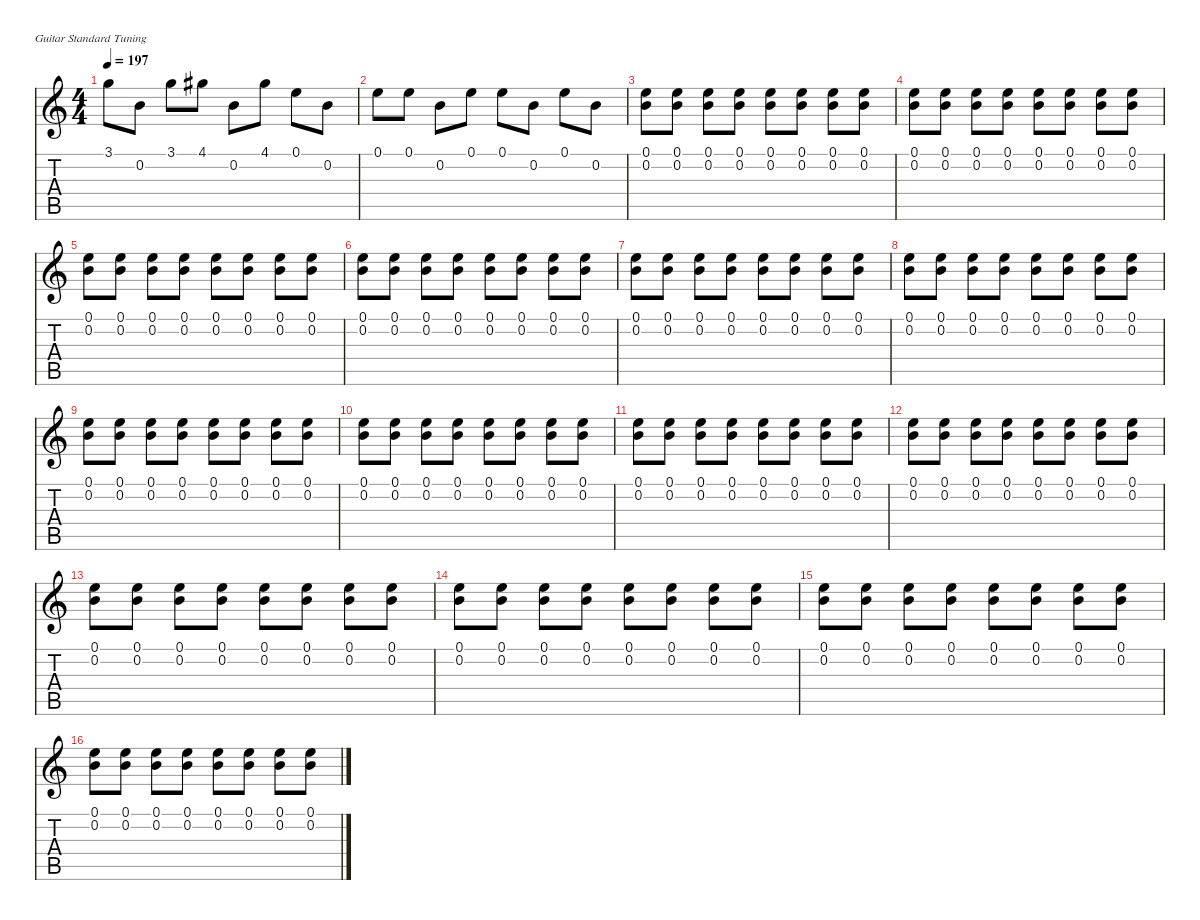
\defaultSystemsLayout 4
\hideDynamics
\bracketExtendMode nobrackets
\singleTrackTrackNamePolicy hidden
\multiTrackTrackNamePolicy hidden
\firstSystemTrackNameMode fullname
\firstSystemTrackNameOrientation horizontal
\otherSystemsTrackNameOrientation horizontal
\track ("Guitar 2" "s.guit.") {defaultSystemsLayout 8 instrument acousticguitarsteel}
\staff {score tabs}
\tuning (E4 B3 G3 D3 A2 E2)
\ts (4 4)
\tempo 197
\clef g2
\ks c
3.1.8{dy f beam Down} 0.2.8{beam Down} 3.1.8{beam Down} 4.1{acc #}.8{beam Down} 0.2.8{beam Down} 4.1{acc #}.8{beam Down} 0.1.8{beam Down} 0.2.8{beam Down} |
0.1.8{beam Down} 0.1.8{beam Down} 0.2.8{beam Down} 0.1.8{beam Down} 0.1.8{beam Down} 0.2.8{beam Down} 0.1.8{beam Down} 0.2.8{beam Down} |
(0.1 0.2).8{beam Down} (0.1 0.2).8{beam Down} (0.1 0.2).8{beam Down} (0.1 0.2).8{beam Down} (0.1 0.2).8{beam Down} (0.1 0.2).8{beam Down} (0.1 0.2).8{beam Down} (0.1 0.2).8{beam Down} |
(0.1 0.2).8{beam Down} (0.1 0.2).8{beam Down} (0.1 0.2).8{beam Down} (0.1 0.2).8{beam Down} (0.1 0.2).8{beam Down} (0.1 0.2).8{beam Down} (0.1 0.2).8{beam Down} (0.1 0.2).8{beam Down} |
(0.1 0.2).8{beam Down} (0.1 0.2).8{beam Down} (0.1 0.2).8{beam Down} (0.1 0.2).8{beam Down} (0.1 0.2).8{beam Down} (0.1 0.2).8{beam Down} (0.1 0.2).8{beam Down} (0.1 0.2).8{beam Down} |
(0.1 0.2).8{beam Down} (0.1 0.2).8{beam Down} (0.1 0.2).8{beam Down} (0.1 0.2).8{beam Down} (0.1 0.2).8{beam Down} (0.1 0.2).8{beam Down} (0.1 0.2).8{beam Down} (0.1 0.2).8{beam Down} |
(0.1 0.2).8{beam Down} (0.1 0.2).8{beam Down} (0.1 0.2).8{beam Down} (0.1 0.2).8{beam Down} (0.1 0.2).8{beam Down} (0.1 0.2).8{beam Down} (0.1 0.2).8{beam Down} (0.1 0.2).8{beam Down} |
(0.1 0.2).8{beam Down} (0.1 0.2).8{beam Down} (0.1 0.2).8{beam Down} (0.1 0.2).8{beam Down} (0.1 0.2).8{beam Down} (0.1 0.2).8{beam Down} (0.1 0.2).8{beam Down} (0.1 0.2).8{beam Down} |
(0.1 0.2).8{beam Down} (0.1 0.2).8{beam Down} (0.1 0.2).8{beam Down} (0.1 0.2).8{beam Down} (0.1 0.2).8{beam Down} (0.1 0.2).8{beam Down} (0.1 0.2).8{beam Down} (0.1 0.2).8{beam Down} |
(0.1 0.2).8{beam Down} (0.1 0.2).8{beam Down} (0.1 0.2).8{beam Down} (0.1 0.2).8{beam Down} (0.1 0.2).8{beam Down} (0.1 0.2).8{beam Down} (0.1 0.2).8{beam Down} (0.1 0.2).8{beam Down} |
(0.1 0.2).8{beam Down} (0.1 0.2).8{beam Down} (0.1 0.2).8{beam Down} (0.1 0.2).8{beam Down} (0.1 0.2).8{beam Down} (0.1 0.2).8{beam Down} (0.1 0.2).8{beam Down} (0.1 0.2).8{beam Down} |
(0.1 0.2).8{beam Down} (0.1 0.2).8{beam Down} (0.1 0.2).8{beam Down} (0.1 0.2).8{beam Down} (0.1 0.2).8{beam Down} (0.1 0.2).8{beam Down} (0.1 0.2).8{beam Down} (0.1 0.2).8{beam Down} |
(0.1 0.2).8{beam Down} (0.1 0.2).8{beam Down} (0.1 0.2).8{beam Down} (0.1 0.2).8{beam Down} (0.1 0.2).8{beam Down} (0.1 0.2).8{beam Down} (0.1 0.2).8{beam Down} (0.1 0.2).8{beam Down} |
(0.1 0.2).8{beam Down} (0.1 0.2).8{beam Down} (0.1 0.2).8{beam Down} (0.1 0.2).8{beam Down} (0.1 0.2).8{beam Down} (0.1 0.2).8{beam Down} (0.1 0.2).8{beam Down} (0.1 0.2).8{beam Down} |
(0.1 0.2).8{beam Down} (0.1 0.2).8{beam Down} (0.1 0.2).8{beam Down} (0.1 0.2).8{beam Down} (0.1 0.2).8{beam Down} (0.1 0.2).8{beam Down} (0.1 0.2).8{beam Down} (0.1 0.2).8{beam Down} |
(0.1 0.2).8{beam Down} (0.1 0.2).8{beam Down} (0.1 0.2).8{beam Down} (0.1 0.2).8{beam Down} (0.1 0.2).8{beam Down} (0.1 0.2).8{beam Down} (0.1 0.2).8{beam Down} (0.1 0.2).8{beam Down}
